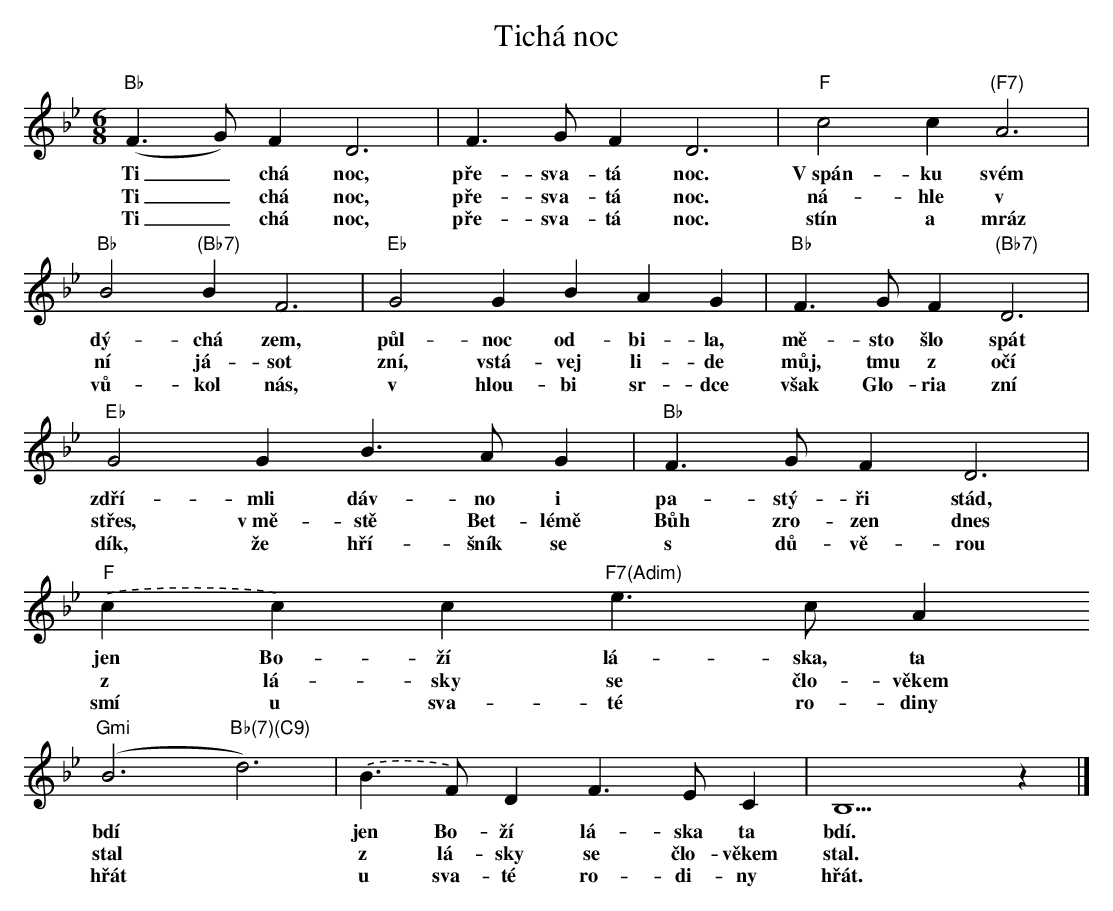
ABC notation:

X:1
T: Tichá noc
K: Bb
M: 6/8
"Bb"(F3 G) F2 D6 | F3 G F2 D6 | "F"c4 c2 "(F7)"A6 |
w:Ti_chá noc, pře-sva-tá noc. V~spán-ku svém
w:Ti_chá noc, pře-sva-tá noc. ná-hle v
w:Ti_chá noc, pře-sva-tá noc. stín a mráz
"Bb"B4 "(Bb7)"B2 F6 | "Eb"G4 G2 B2 A2 G2 | "Bb"F3 G F2 "(Bb7)"D6 |
w:dý-chá zem, půl-noc od-bi-la, mě-sto šlo spát
w:ní já-sot zní, vstá-vej li-de můj, tmu z očí
w:vů-kol nás, v hlou-bi sr-dce však Glo-ria zní
"Eb"G4 G2 B3 A G2 | "Bb"F3 G F2 D6 |
w:zdří-mli dáv-no i pa-stý-ři stád,
w:střes, v~mě-stě Bet-lémě Bůh zro-zen dnes
w:dík, že hří-šník se s dů-vě-rou
"F".(c2 c2) c2 "F7(Adim)"e3 c A2
w:jen Bo-ží lá-ska, ta
w:z lá-sky se člo-věkem
w:smí u sva-té ro-diny
("Gmi"B6 "Bb(7)(C9)"d6) | .(B3 F) D2 F3 E C2 | B,10 z2 |]
w:bdí * jen Bo-ží lá-ska ta bdí.
w:stal * z lá-sky se člo-věkem stal.
w:hřát * u sva-té ro-di-ny hřát.
